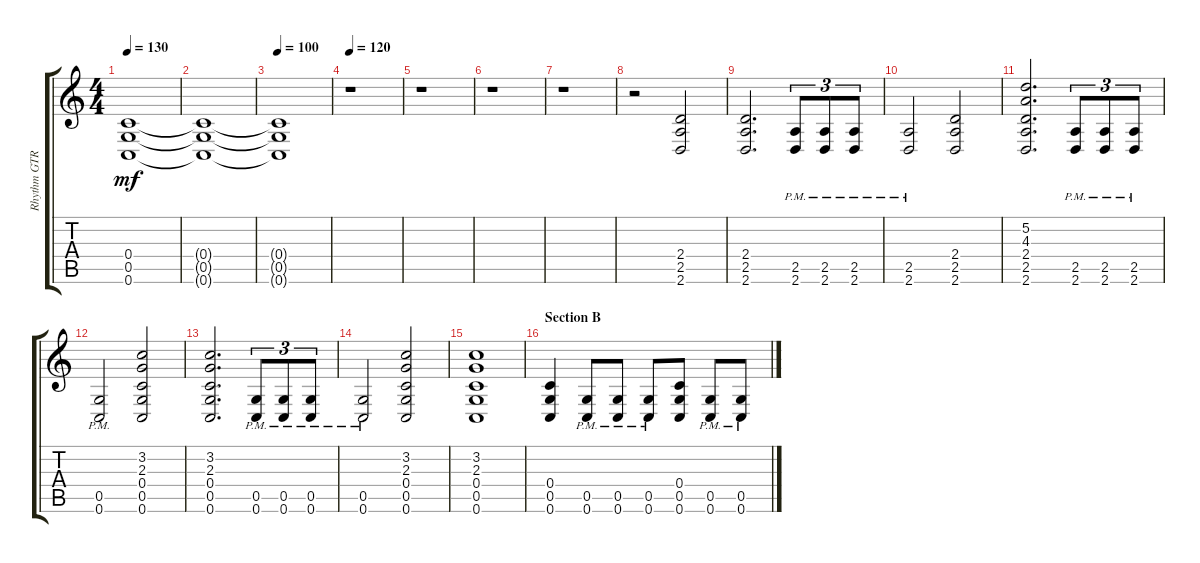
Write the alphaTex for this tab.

\track ("Rhythm GTR 1" "Rhythm GTR") {instrument distortionguitar}
\staff {score tabs}
\tuning (D4 A3 F3 C3 G2 C2) {hide}
\ts (4 4)
\tempo 130
\clef g2
\ks aminor
(0.4{t} 0.5{t} 0.6{t}).1{dy mf} |
(0.4{t} 0.5{t} 0.6{t}).1 |
\tempo 100
(0.4{t} 0.5{t} 0.6{t}).1 |
\tempo 120
r.1 |
r.1 |
r.1 |
r.1 |
r.2 (2.4 2.5 2.6).2 |
(2.4 2.5 2.6).2{d} (2.5{pm} 2.6{pm}).8{tu (3 2)} (2.5{pm} 2.6{pm}).8{tu (3 2)} (2.5{pm} 2.6{pm}).8{tu (3 2)} |
(2.5{pm} 2.6{pm}).2 (2.4 2.5 2.6).2 |
(5.2 4.3 2.4 2.5 2.6).2{d} (2.5{pm} 2.6{pm}).8{tu (3 2)} (2.5{pm} 2.6{pm}).8{tu (3 2)} (2.5{pm} 2.6{pm}).8{tu (3 2)} |
(0.5{pm} 0.6{pm}).2 (3.2 2.3 0.4 0.5 0.6).2 |
(3.2 2.3 0.4 0.5 0.6).2{d} (0.5{pm} 0.6{pm}).8{tu (3 2)} (0.5{pm} 0.6{pm}).8{tu (3 2)} (0.5{pm} 0.6{pm}).8{tu (3 2)} |
(0.5{pm} 0.6{pm}).2 (3.2 2.3 0.4 0.5 0.6).2 |
(3.2 2.3 0.4 0.5 0.6).1 |
\section ("" "Section B")
(0.4 0.5 0.6).4 (0.5{pm} 0.6{pm}).8 (0.5{pm} 0.6{pm}).8 (0.5{pm} 0.6{pm}).8 (0.4 0.5 0.6).8 (0.5{pm} 0.6{pm}).8 (0.5{pm} 0.6{pm}).8
